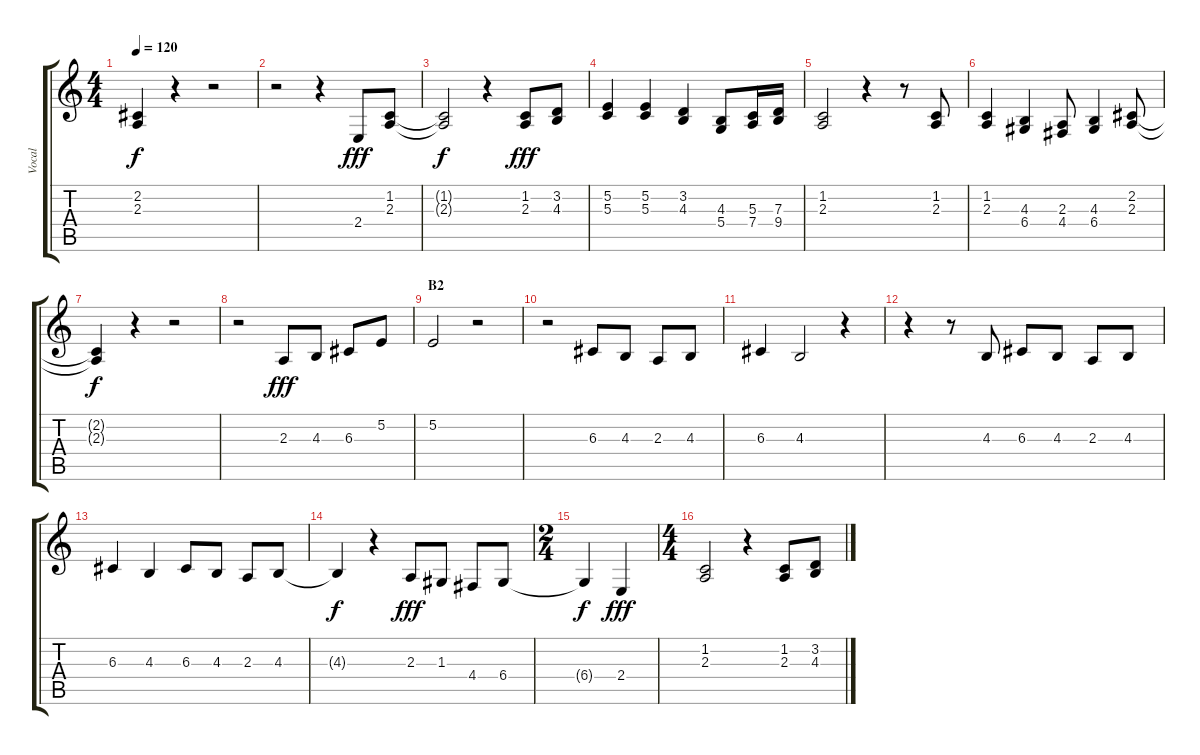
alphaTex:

\track ("Vocal" "Vocal") {instrument acousticgrandpiano}
\staff {score tabs}
\tuning (E4 B3 G3 D3 A2 E2) {hide}
\ts (4 4)
\tempo 120
\clef g2
\ks c
(2.2{t} 2.3{t}).4{dy f} r.4 r.2 |
r.2 r.4 2.4.8{dy fff} (1.2 2.3).8 |
(1.2{t} 2.3{t}).2{dy f} r.4 (1.2 2.3).8{dy fff} (3.2 4.3).8 |
(5.2 5.3).4 (5.2 5.3).4 (3.2 4.3).4 (4.3 5.4).8 (5.3 7.4).16 (7.3 9.4).16 |
(1.2 2.3).2 r.4 r.8 (1.2 2.3).8 |
(1.2 2.3).4 (4.3 6.4).4 (2.3 4.4).8 (4.3 6.4).4 (2.2 2.3).8 |
(2.2{t} 2.3{t}).4{dy f} r.4 r.2 |
r.2 2.3.8{dy fff} 4.3.8 6.3.8 5.2.8 |
\section ("" "B2")
5.2.2 r.2 |
r.2 6.3.8 4.3.8 2.3.8 4.3.8 |
6.3.4 4.3.2 r.4 |
r.4 r.8 4.3.8 6.3.8 4.3.8 2.3.8 4.3.8 |
6.3.4 4.3.4 6.3.8 4.3.8 2.3.8 4.3.8 |
4.3{t}.4{dy f} r.4 2.3.8{dy fff} 1.3.8 4.4.8 6.4.8 |
\ts (2 4)
6.4{t}.4{dy f} 2.4.4{dy fff} |
\ts (4 4)
(1.2 2.3).2 r.4 (1.2 2.3).8 (3.2 4.3).8
